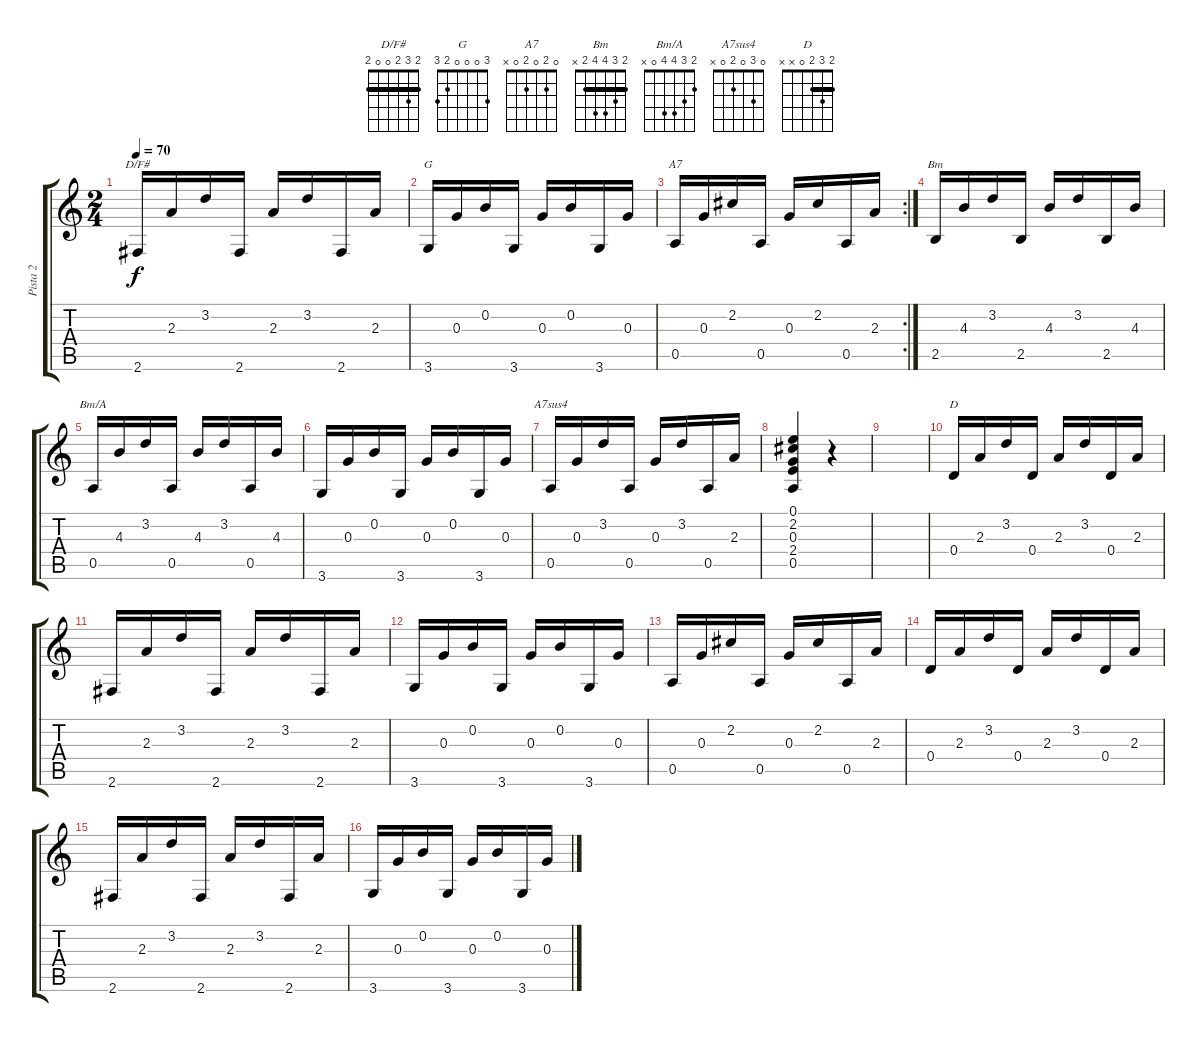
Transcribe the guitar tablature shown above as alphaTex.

\track ("Pista 2" "Pista 2") {instrument acousticguitarsteel}
\staff {score tabs}
\tuning (E4 B3 G3 D3 A2 E2) {hide}
\chord ("D/F#" 2 3 2 0 0 2) {barre 2}
\chord ("G" 3 0 0 0 2 3)
\chord ("A7" 0 2 0 2 0 x)
\chord ("Bm" 2 3 4 4 2 x) {barre 2}
\chord ("Bm/A" 2 3 4 4 0 x)
\chord ("A7sus4" 0 3 0 2 0 x)
\chord ("D" 2 3 2 0 x x) {barre 2}
\ts (2 4)
\tempo 70
\clef g2
\ks c
2.6.16{ch "D/F#" dy f} 2.3.16 3.2.16 2.6.16 2.3.16 3.2.16 2.6.16 2.3.16 |
3.6.16{ch "G"} 0.3.16 0.2.16 3.6.16 0.3.16 0.2.16 3.6.16 0.3.16 |
\rc 2
0.5.16{ch "A7"} 0.3.16 2.2.16 0.5.16 0.3.16 2.2.16 0.5.16 2.3.16 |
2.5.16{ch "Bm"} 4.3.16 3.2.16 2.5.16 4.3.16 3.2.16 2.5.16 4.3.16 |
0.5.16{ch "Bm/A"} 4.3.16 3.2.16 0.5.16 4.3.16 3.2.16 0.5.16 4.3.16 |
3.6.16 0.3.16 0.2.16 3.6.16 0.3.16 0.2.16 3.6.16 0.3.16 |
0.5.16{ch "A7sus4"} 0.3.16 3.2.16 0.5.16 0.3.16 3.2.16 0.5.16 2.3.16 |
(0.1 2.2 0.3 2.4 0.5).4 r.4 |
|
0.4.16{ch "D"} 2.3.16 3.2.16 0.4.16 2.3.16 3.2.16 0.4.16 2.3.16 |
2.6.16 2.3.16 3.2.16 2.6.16 2.3.16 3.2.16 2.6.16 2.3.16 |
3.6.16 0.3.16 0.2.16 3.6.16 0.3.16 0.2.16 3.6.16 0.3.16 |
0.5.16 0.3.16 2.2.16 0.5.16 0.3.16 2.2.16 0.5.16 2.3.16 |
0.4.16 2.3.16 3.2.16 0.4.16 2.3.16 3.2.16 0.4.16 2.3.16 |
2.6.16 2.3.16 3.2.16 2.6.16 2.3.16 3.2.16 2.6.16 2.3.16 |
3.6.16 0.3.16 0.2.16 3.6.16 0.3.16 0.2.16 3.6.16 0.3.16
